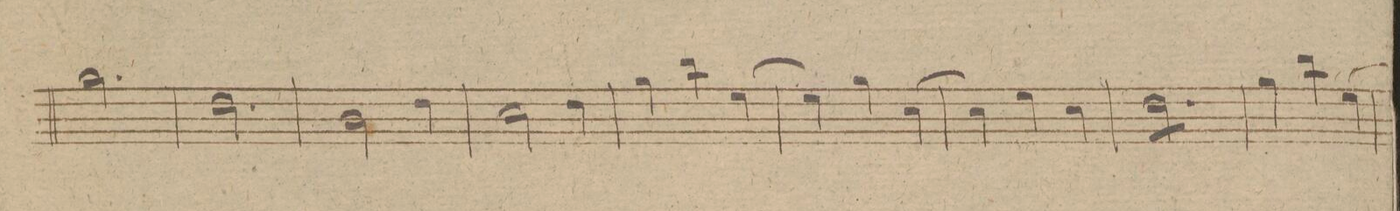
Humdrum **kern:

**kern	**dynam
*I"Fagotto 1mo	*
*clefF4	*
*k[f#c#g#d#]	*
*M3/4	*
2.B	.
=51	=51
2.F#	.
=52	=52
2D#	.
4F#	.
=53	=53
2E	.
4F#	.
=54	=54
4B	.
4d#	.
[4G#	.
=55	=55
4G#]	.
4B	.
[4E	.
=56	=56
4E]	.
4G#	.
4E	.
=57	=57
*tremolo	*
8F#L	.
8F#	.
8F#	.
8F#	.
8F#	.
8F#J	.
=58	=58
4B	.
4d#	.
[4G#	.
=59	=59
*-	*-
